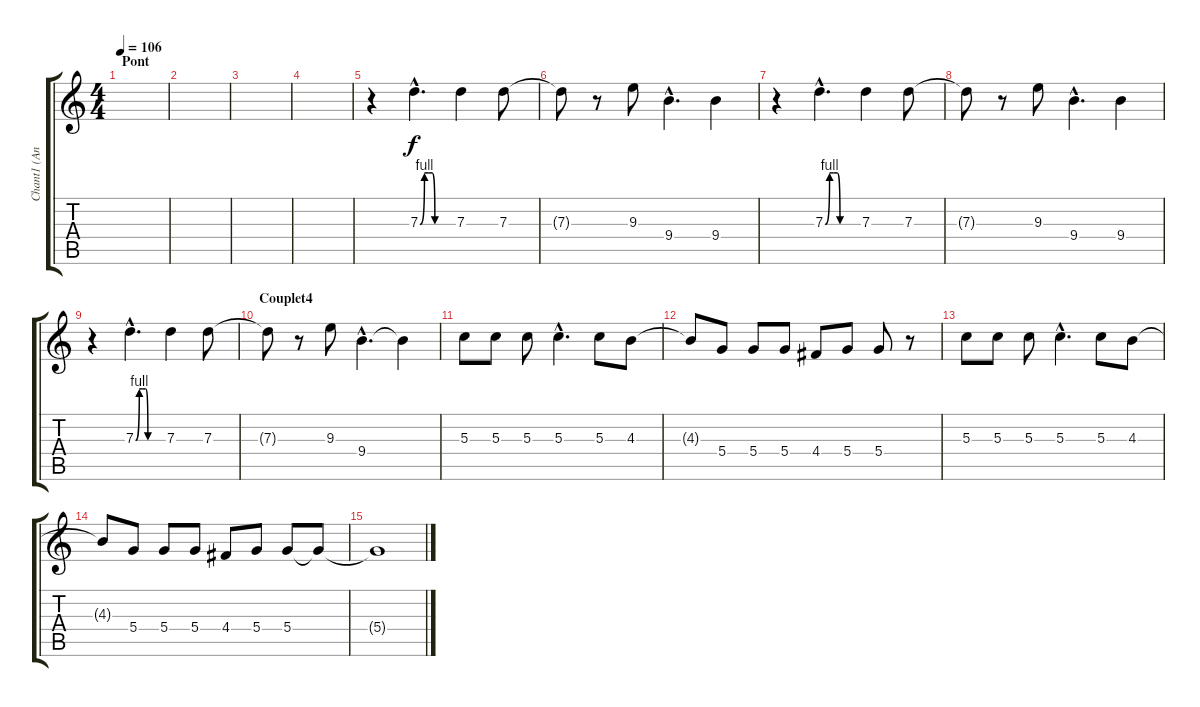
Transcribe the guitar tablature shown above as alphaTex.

\track ("Chant1 (Anthony)" "Chant1 (An") {instrument distortionguitar}
\staff {score tabs}
\tuning (E4 B3 G3 D3 A2 E2) {hide}
\ts (4 4)
\section ("" "Pont")
\tempo 106
\clef g2
\ks c
|
|
|
|
r.4 7.3{be (custom 0 0 8 4 15 4 22 4 27 0 30 0 45 0 60 0) hac}.4{d} 7.3.4 7.3.8 |
7.3{t}.8 r.8 9.3.8 9.4{hac}.4{d} 9.4.4 |
r.4 7.3{be (custom 0 0 8 4 15 4 22 4 27 0 30 0 45 0 60 0) hac}.4{d} 7.3.4 7.3.8 |
7.3{t}.8 r.8 9.3.8 9.4{hac}.4{d} 9.4.4 |
r.4 7.3{be (custom 0 0 8 4 15 4 22 4 27 0 30 0 45 0 60 0) hac}.4{d} 7.3.4 7.3.8 |
\section ("" "Couplet4")
7.3{t}.8 r.8 9.3.8 9.4{hac}.4{d} 9.4{t}.4 |
5.3.8 5.3.8 5.3.8 5.3{hac}.4{d} 5.3.8 4.3.8 |
4.3{t}.8 5.4.8 5.4.8 5.4.8 4.4.8 5.4.8 5.4.8 r.8 |
5.3.8 5.3.8 5.3.8 5.3{hac}.4{d} 5.3.8 4.3.8 |
4.3{t}.8 5.4.8 5.4.8 5.4.8 4.4.8 5.4.8 5.4.8 5.4{t}.8 |
5.4{t}.1
